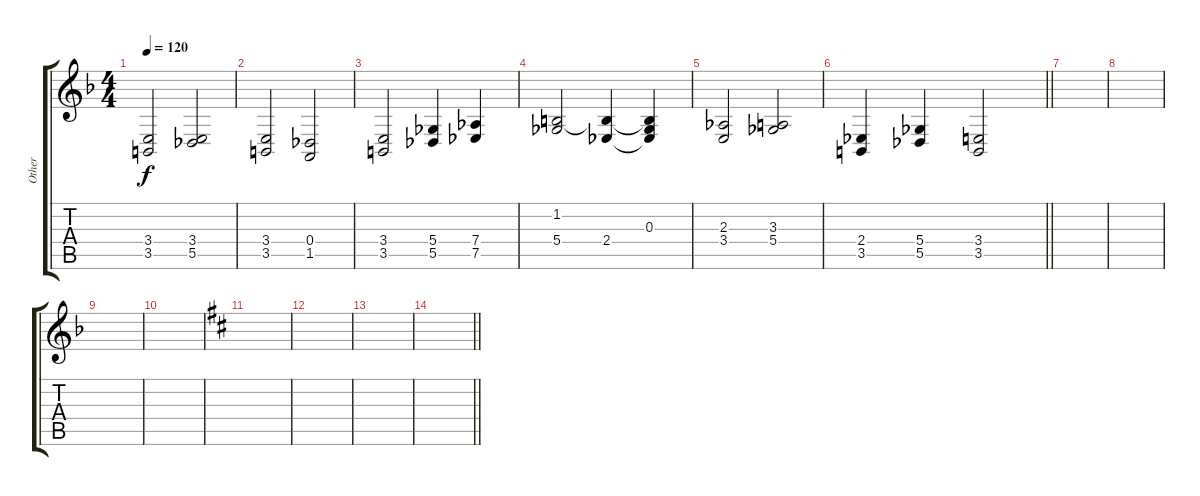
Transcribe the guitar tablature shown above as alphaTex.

\track ("Other" "Other") {instrument lead1square}
\staff {score tabs}
\tuning (Eb4 Bb3 Gb3 Db3 Ab2 Eb2) {hide}
\ts (4 4)
\tempo 120
\clef g2
\ks dminor
(3.4 3.5).2{dy f} (3.4 5.5).2 |
(3.4 3.5).2 (0.4 1.5).2 |
(3.4 3.5).2 (5.4 5.5).4 (7.4 7.5).4 |
(1.2 5.4).2 (1.2{t} 2.4).4 (1.2{t} 0.3 2.4{t}).4 |
(2.3 3.4).2 (3.3 5.4).2 |
\barLineRight lightlight
(2.4 3.5).4 (5.4 5.5).4 (3.4 3.5).2 |
|
|
|
|
\ks d
|
|
|
\barLineRight lightlight
